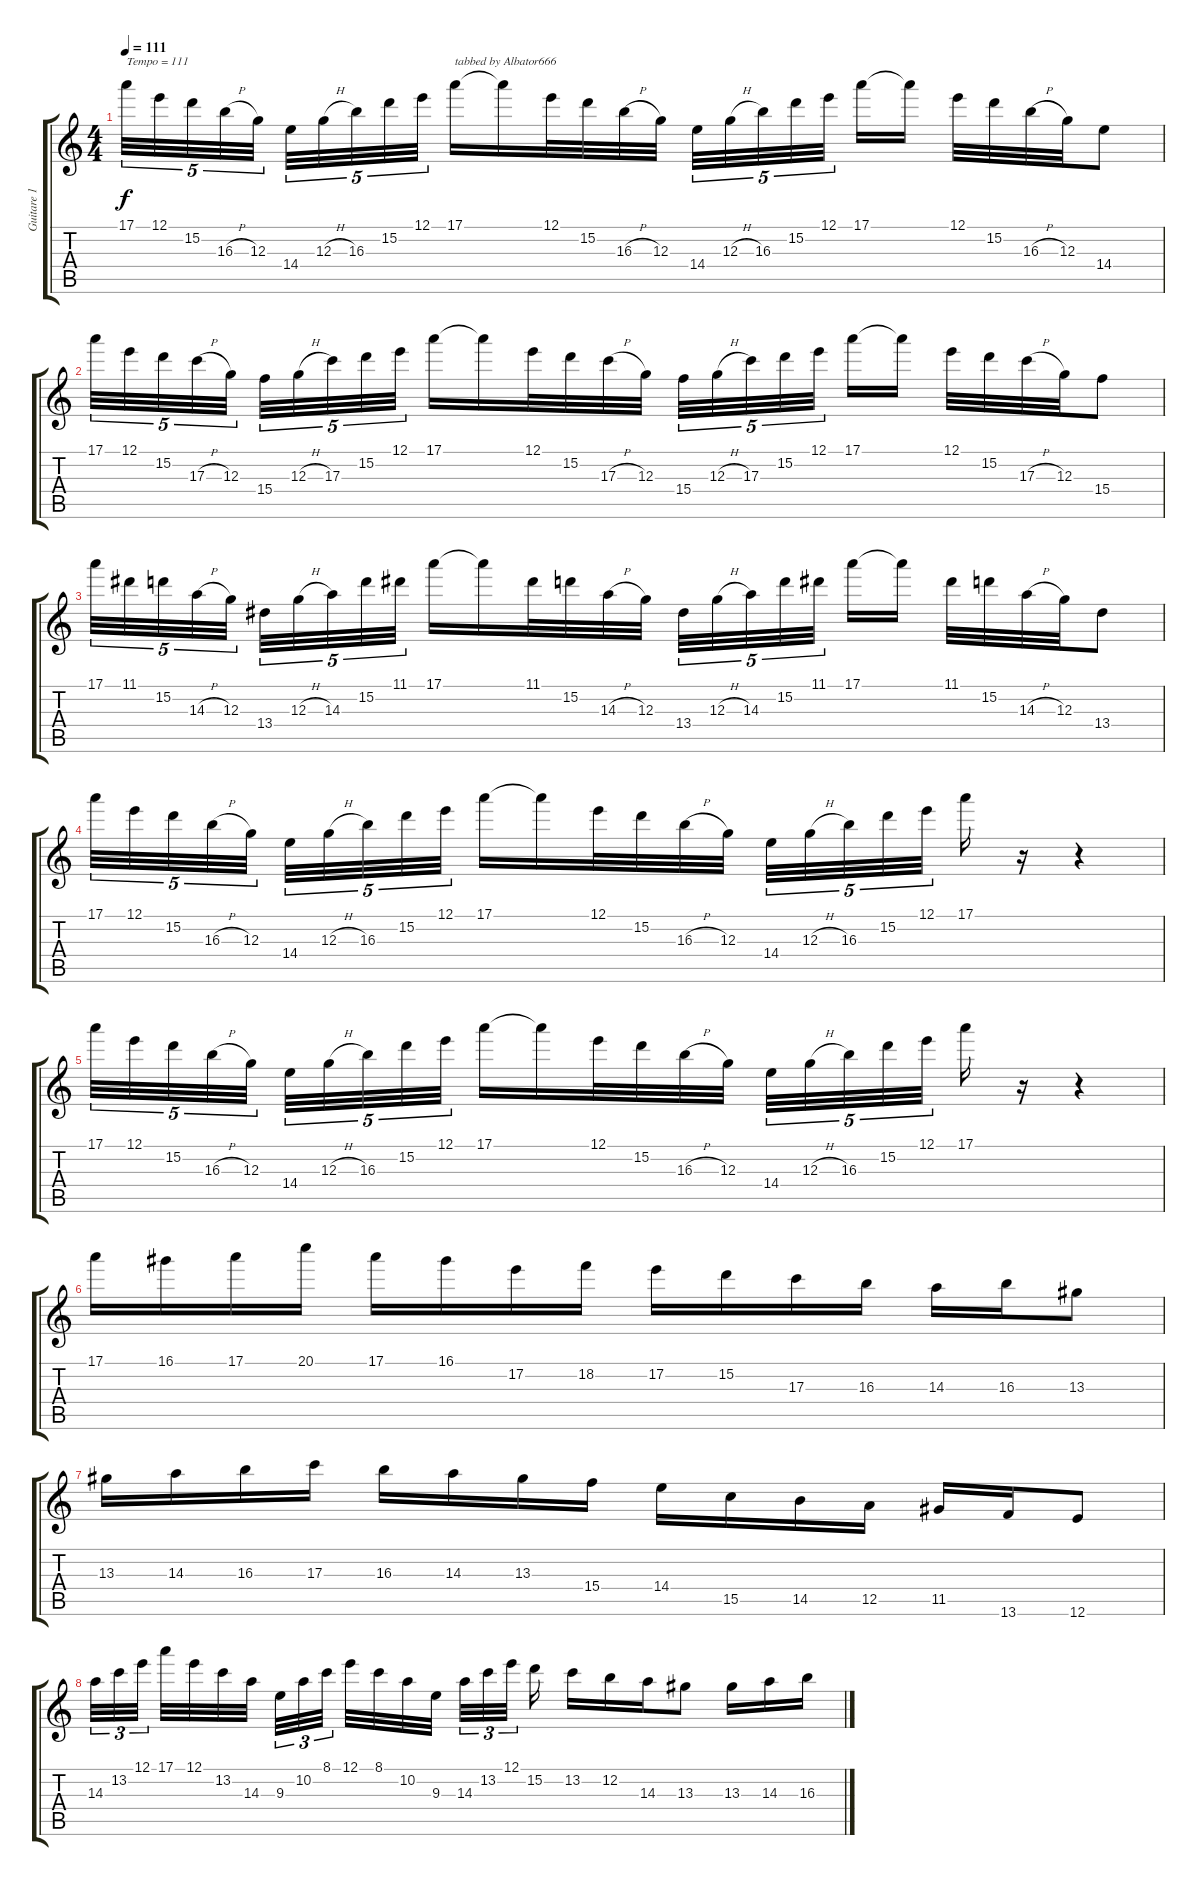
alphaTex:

\track ("Guitare 1" "Guitare 1") {instrument overdrivenguitar}
\staff {score tabs}
\tuning (E4 B3 G3 D3 A2 E2) {hide}
\ts (4 4)
\tempo 111
\clef g2
\ks c
17.1.32{tu (5 4) txt "Tempo = 111" dy f instrument overdrivenguitar} 12.1.32{tu (5 4)} 15.2.32{tu (5 4)} 16.3{h}.32{tu (5 4)} 12.3.32{tu (5 4)} 14.4.32{tu (5 4)} 12.3{h}.32{tu (5 4)} 16.3.32{tu (5 4)} 15.2.32{tu (5 4)} 12.1.32{tu (5 4)} 17.1.16{txt "tabbed by Albator666"} 17.1{t}.16 12.1.32 15.2.32 16.3{h}.32 12.3.32 14.4.32{tu (5 4)} 12.3{h}.32{tu (5 4)} 16.3.32{tu (5 4)} 15.2.32{tu (5 4)} 12.1.32{tu (5 4)} 17.1.16 17.1{t}.16 12.1.32 15.2.32 16.3{h}.32 12.3.32 14.4.8 |
17.1.32{tu (5 4)} 12.1.32{tu (5 4)} 15.2.32{tu (5 4)} 17.3{h}.32{tu (5 4)} 12.3.32{tu (5 4)} 15.4.32{tu (5 4)} 12.3{h}.32{tu (5 4)} 17.3.32{tu (5 4)} 15.2.32{tu (5 4)} 12.1.32{tu (5 4)} 17.1.16 17.1{t}.16 12.1.32 15.2.32 17.3{h}.32 12.3.32 15.4.32{tu (5 4)} 12.3{h}.32{tu (5 4)} 17.3.32{tu (5 4)} 15.2.32{tu (5 4)} 12.1.32{tu (5 4)} 17.1.16 17.1{t}.16 12.1.32 15.2.32 17.3{h}.32 12.3.32 15.4.8 |
17.1.32{tu (5 4)} 11.1.32{tu (5 4)} 15.2.32{tu (5 4)} 14.3{h}.32{tu (5 4)} 12.3.32{tu (5 4)} 13.4.32{tu (5 4)} 12.3{h}.32{tu (5 4)} 14.3.32{tu (5 4)} 15.2.32{tu (5 4)} 11.1.32{tu (5 4)} 17.1.16 17.1{t}.16 11.1.32 15.2.32 14.3{h}.32 12.3.32 13.4.32{tu (5 4)} 12.3{h}.32{tu (5 4)} 14.3.32{tu (5 4)} 15.2.32{tu (5 4)} 11.1.32{tu (5 4)} 17.1.16 17.1{t}.16 11.1.32 15.2.32 14.3{h}.32 12.3.32 13.4.8 |
17.1.32{tu (5 4)} 12.1.32{tu (5 4)} 15.2.32{tu (5 4)} 16.3{h}.32{tu (5 4)} 12.3.32{tu (5 4)} 14.4.32{tu (5 4)} 12.3{h}.32{tu (5 4)} 16.3.32{tu (5 4)} 15.2.32{tu (5 4)} 12.1.32{tu (5 4)} 17.1.16 17.1{t}.16 12.1.32 15.2.32 16.3{h}.32 12.3.32 14.4.32{tu (5 4)} 12.3{h}.32{tu (5 4)} 16.3.32{tu (5 4)} 15.2.32{tu (5 4)} 12.1.32{tu (5 4)} 17.1.16 r.16 r.4 |
17.1.32{tu (5 4)} 12.1.32{tu (5 4)} 15.2.32{tu (5 4)} 16.3{h}.32{tu (5 4)} 12.3.32{tu (5 4)} 14.4.32{tu (5 4)} 12.3{h}.32{tu (5 4)} 16.3.32{tu (5 4)} 15.2.32{tu (5 4)} 12.1.32{tu (5 4)} 17.1.16 17.1{t}.16 12.1.32 15.2.32 16.3{h}.32 12.3.32 14.4.32{tu (5 4)} 12.3{h}.32{tu (5 4)} 16.3.32{tu (5 4)} 15.2.32{tu (5 4)} 12.1.32{tu (5 4)} 17.1.16 r.16 r.4 |
17.1.16 16.1.16 17.1.16 20.1.16 17.1.16 16.1.16 17.2.16 18.2.16 17.2.16 15.2.16 17.3.16 16.3.16 14.3.16 16.3.16 13.3.8 |
13.3.16 14.3.16 16.3.16 17.3.16 16.3.16 14.3.16 13.3.16 15.4.16 14.4.16 15.5.16 14.5.16 12.5.16 11.5.16 13.6.16 12.6.8 |
14.3.32{tu (3 2)} 13.2.32{tu (3 2)} 12.1.32{tu (3 2)} 17.1.32 12.1.32 13.2.32 14.3.32 9.3.32{tu (3 2)} 10.2.32{tu (3 2)} 8.1.32{tu (3 2)} 12.1.32 8.1.32 10.2.32 9.3.32 14.3.32{tu (3 2)} 13.2.32{tu (3 2)} 12.1.32{tu (3 2)} 15.2.16 13.2.16 12.2.16 14.3.16 13.3.8 13.3.16 14.3.16 16.3.16
